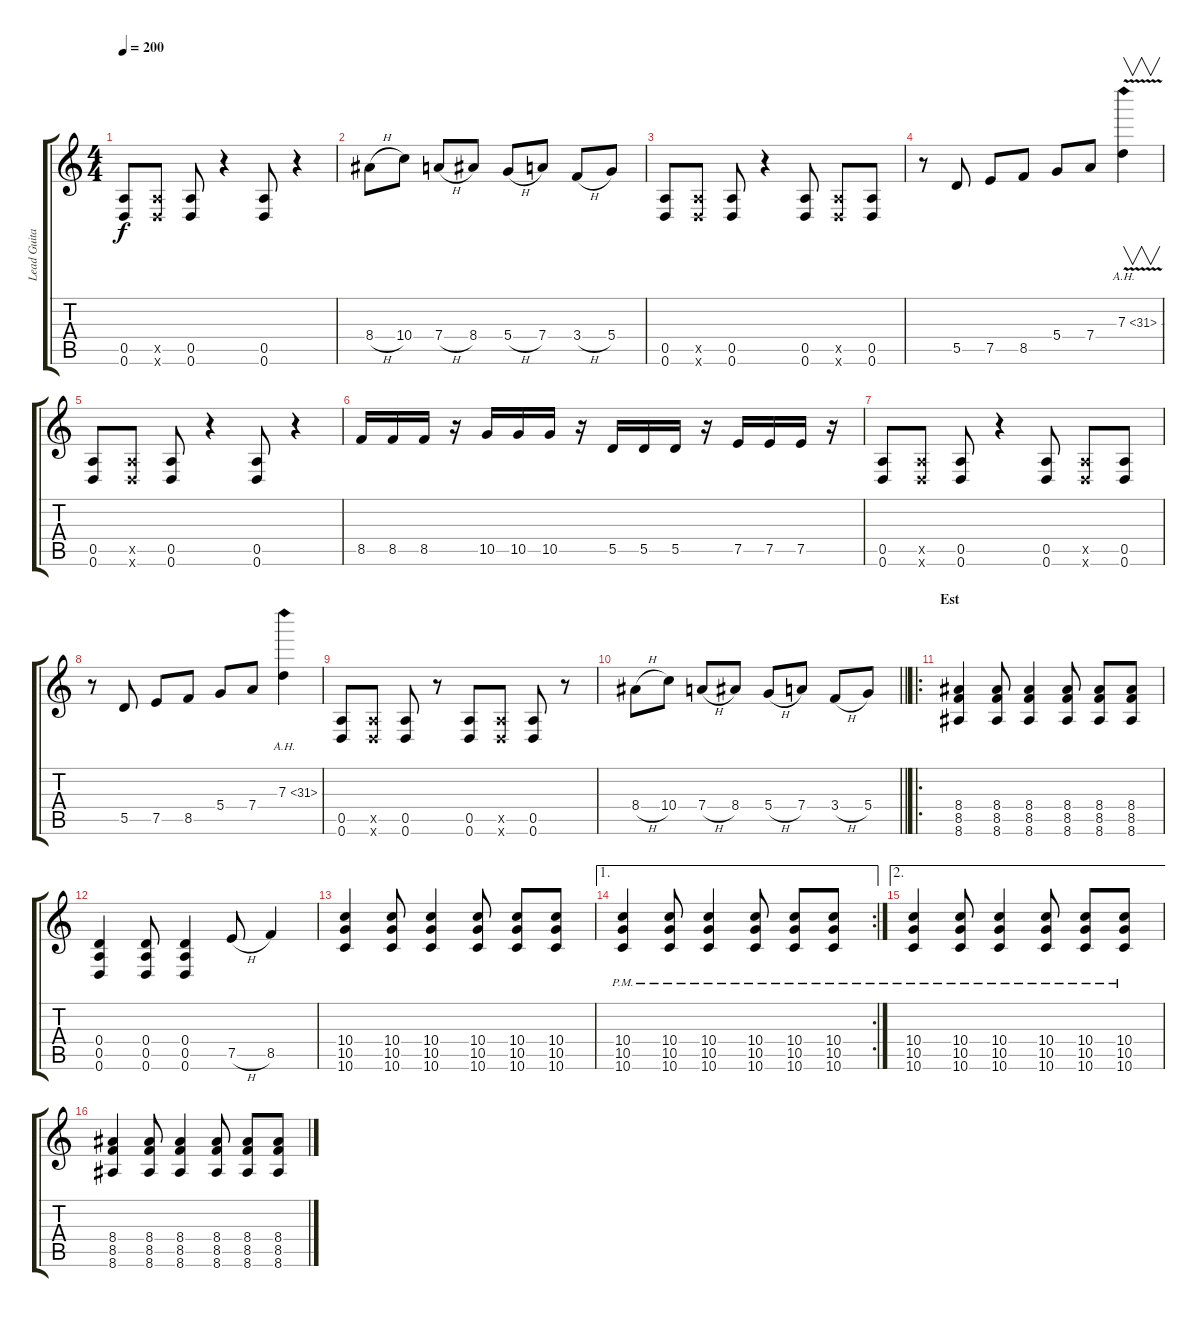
\track ("Lead Guitar" "Lead Guita") {instrument distortionguitar}
\staff {score tabs}
\tuning (E4 B3 G3 D3 A2 D2) {hide}
\ts (4 4)
\tempo 200
\clef g2
\ks c
(0.5 0.6).8{dy f} (0.5{x} 0.6{x}).8 (0.5 0.6).8 r.4 (0.5 0.6).8 r.4 |
8.4{h}.8 10.4.8 7.4{h}.8 8.4.8 5.4{h}.8 7.4.8 3.4{h}.8 5.4.8 |
(0.5 0.6).8 (0.5{x} 0.6{x}).8 (0.5 0.6).8 r.4 (0.5 0.6).8 (0.5{x} 0.6{x}).8 (0.5 0.6).8 |
r.8 5.5.8 7.5.8 8.5.8 5.4.8 7.4.8 7.3{ah 24 v}.4{v} |
(0.5 0.6).8 (0.5{x} 0.6{x}).8 (0.5 0.6).8 r.4 (0.5 0.6).8 r.4 |
8.5.16 8.5.16 8.5.16 r.16 10.5.16 10.5.16 10.5.16 r.16 5.5.16 5.5.16 5.5.16 r.16 7.5.16 7.5.16 7.5.16 r.16 |
(0.5 0.6).8 (0.5{x} 0.6{x}).8 (0.5 0.6).8 r.4 (0.5 0.6).8 (0.5{x} 0.6{x}).8 (0.5 0.6).8 |
r.8 5.5.8 7.5.8 8.5.8 5.4.8 7.4.8 7.3{ah 24}.4 |
(0.5 0.6).8 (0.5{x} 0.6{x}).8 (0.5 0.6).8 r.8 (0.5 0.6).8 (0.5{x} 0.6{x}).8 (0.5 0.6).8 r.8 |
\barLineRight lightlight
8.4{h}.8 10.4.8 7.4{h}.8 8.4.8 5.4{h}.8 7.4.8 3.4{h}.8 5.4.8 |
\ro
\section ("" "Est")
(8.4 8.5 8.6).4 (8.4 8.5 8.6).8 (8.4 8.5 8.6).4 (8.4 8.5 8.6).8 (8.4 8.5 8.6).8 (8.4 8.5 8.6).8 |
(0.4 0.5 0.6).4 (0.4 0.5 0.6).8 (0.4 0.5 0.6).4 7.5{h}.8 8.5.4 |
(10.4 10.5 10.6).4 (10.4 10.5 10.6).8 (10.4 10.5 10.6).4 (10.4 10.5 10.6).8 (10.4 10.5 10.6).8 (10.4 10.5 10.6).8 |
\ae 1
\rc 2
(10.4{pm} 10.5{pm} 10.6{pm}).4 (10.4{pm} 10.5{pm} 10.6{pm}).8 (10.4{pm} 10.5{pm} 10.6{pm}).4 (10.4{pm} 10.5{pm} 10.6{pm}).8 (10.4{pm} 10.5{pm} 10.6{pm}).8 (10.4{pm} 10.5{pm} 10.6{pm}).8 |
\ae 2
(10.4{pm} 10.5{pm} 10.6{pm}).4 (10.4{pm} 10.5{pm} 10.6{pm}).8 (10.4{pm} 10.5{pm} 10.6{pm}).4 (10.4{pm} 10.5{pm} 10.6{pm}).8 (10.4{pm} 10.5{pm} 10.6{pm}).8 (10.4{pm} 10.5{pm} 10.6{pm}).8 |
(8.4 8.5 8.6).4 (8.4 8.5 8.6).8 (8.4 8.5 8.6).4 (8.4 8.5 8.6).8 (8.4 8.5 8.6).8 (8.4 8.5 8.6).8
